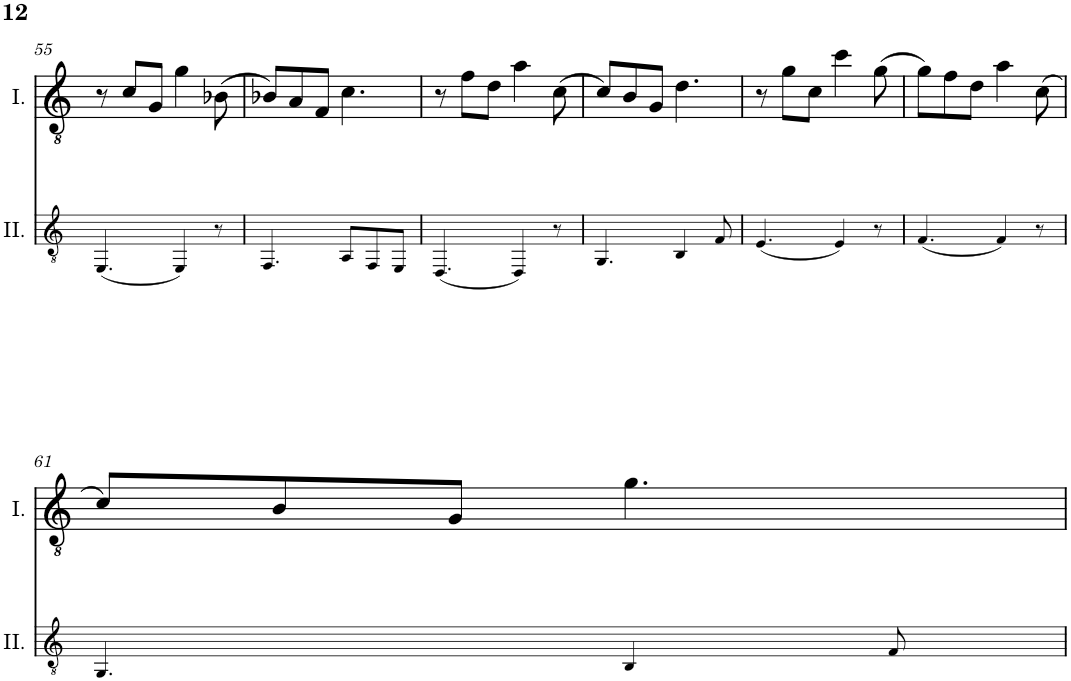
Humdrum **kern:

**kern	**kern	**kern	**kern
*part2	*part2	*part1	*part1
*staff4	*staff3	*staff2	*staff1
*I"II.	*	*I"I.	*
*I'II.	*	*I'I.	*
!!LO:PB:g=z
*	*clefGv2	*	*clefGv2
*k[]	*k[]	*k[]	*k[]
*M6/8	*M6/8	*M6/8	*M6/8
=55	=55	=55	=55
4.EE	(4.EE/	8r	8r
.	.	8c\L	8c/L
.	.	8G\J	8G/J
4EE	4EE/)	4g	4g\
8r	8r	8B-X	(8B-X\
=56	=56	=56	=56
4.FF	4.FF/	8B-X\L	8B-X/L)
.	.	8A\	8A/
.	.	8F\J	8F/J
8AA\L	8AA/L	4.c	4.c\
8FF\	8FF/	.	.
8EE\J	8EE/J	.	.
=57	=57	=57	=57
4.DD	(4.DD/	8r	8r
.	.	8f\L	8f\L
.	.	8d\J	8d\J
4DD	4DD/)	4a	4a\
8r	8r	8c	(8c\
=58	=58	=58	=58
4.GG	4.GG/	8c\L	8c/L)
.	.	8B\	8B/
.	.	8G\J	8G/J
4BB	4BB/	4.d	4.d\
8F	8F/	.	.
=59	=59	=59	=59
4.E	(4.E/	8r	8r
.	.	8g\L	8g\L
.	.	8c\J	8c\J
4E	4E/)	4cc	4cc\
8r	8r	8g	(8g\
=60	=60	=60	=60
4.F	(4.F/	8g\L	8g\L)
.	.	8f\	8f\
.	.	8d\J	8d\J
4F	4F/)	4a	4a\
8r	8r	8c	(8c\
!!LO:LB:g=z
=61	=61	=61	=61
4.GG	4.GG/	8c\L	8c/L)
.	.	8B\	8B/
.	.	8G\J	8G/J
4BB	4BB/	4.g	4.g\
8F	8F/	.	.
=	=	=	=
*-	*-	*-	*-
